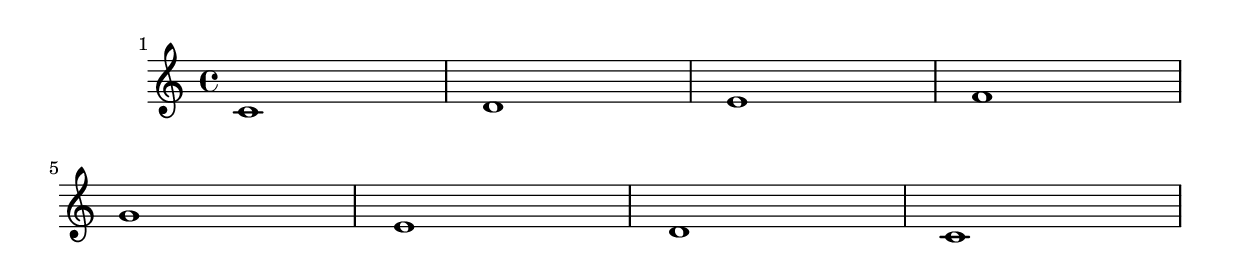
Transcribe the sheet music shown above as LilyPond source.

%% DO NOT EDIT this file manually; it is automatically
%% generated from LSR http://lsr.dsi.unimi.it
%% Make any changes in LSR itself, or in Documentation/snippets/new/ ,
%% and then run scripts/auxiliar/makelsr.py
%%
%% This file is in the public domain.
\version "2.14.2"

\header {
  lsrtags = "rhythms"

%% Translation of GIT committish: b482c3e5b56c3841a88d957e0ca12964bd3e64fa
  texidoces = "

De forma predeterminada se suprime el número del primer compás de una
partitura si es menor o igual a @q{1}.  Al establecer el valor de
@code{barNumberVisibility} a @code{all-bar-numbers-visible}, se puede
imprimir cualquier número de compás para el primer compás y todos los
siguientes.  Observe que, para que esto funcione, se debe insertar una
líinea divisoria vacía antes de la primera nota.

"

  doctitlees = "Imprimir el número de compás en el primer compás"



%% Translation of GIT committish: 0a868be38a775ecb1ef935b079000cebbc64de40
  texidocde = "
Standardmäßig wird die erste Taktzahl einer Partitur nicht gesetzt,
wenn sie weniger oder gleich '1' ist.  Indem man @code{barNumberVisibility}
auf @code{all-bar-numbers-visible} setzt, kann eine beliebige
Taktzahl für den ersten und die folgenden Takte gesetzt werden.
Eine leere Taktlinie muss jedoch vor der ersten Note eingefügt
werden, damit das funktioniert.

"
  doctitlede = "Setzen der Taktnummer für den ersten Takt"



%% Translation of GIT committish: 3b125956b08d27ef39cd48bfa3a2f1e1bb2ae8b4
  texidocfr = "
Par défaut, LilyPond n'affiche pas le premier numéro de mesure s'il est
inférieur à@tie{}2. Le fait de définir @code{barNumberVisibility} à
@code{all-bar-numbers-visible} vous permettra d'imprimer n'importe quel
numéro pour la première mesure.  Notez que l'impression d'un numéro
de mesure ne peut intervenir que s'il y a une barre.  Aussi, pour
pouvoir le faire au début d'un morceau, devrez-vous ajouter une barre
vide avant la première note.

"
  doctitlefr = "Afficher le numéro de la première mesure"

  texidoc = "
By default, the first bar number in a score is suppressed if it is less
than or equal to `1'.  By setting @code{barNumberVisibility} to
@code{all-bar-numbers-visible}, any bar number can be printed for the
first measure and all subsequent measures.  Note that an empty bar line
must be inserted before the first note for this to work.

"
  doctitle = "Printing the bar number for the first measure"
} % begin verbatim


\relative c' {
  \set Score.barNumberVisibility = #all-bar-numbers-visible
  \bar ""
  c1 | d | e | f \break
  g1 | e | d | c
}

